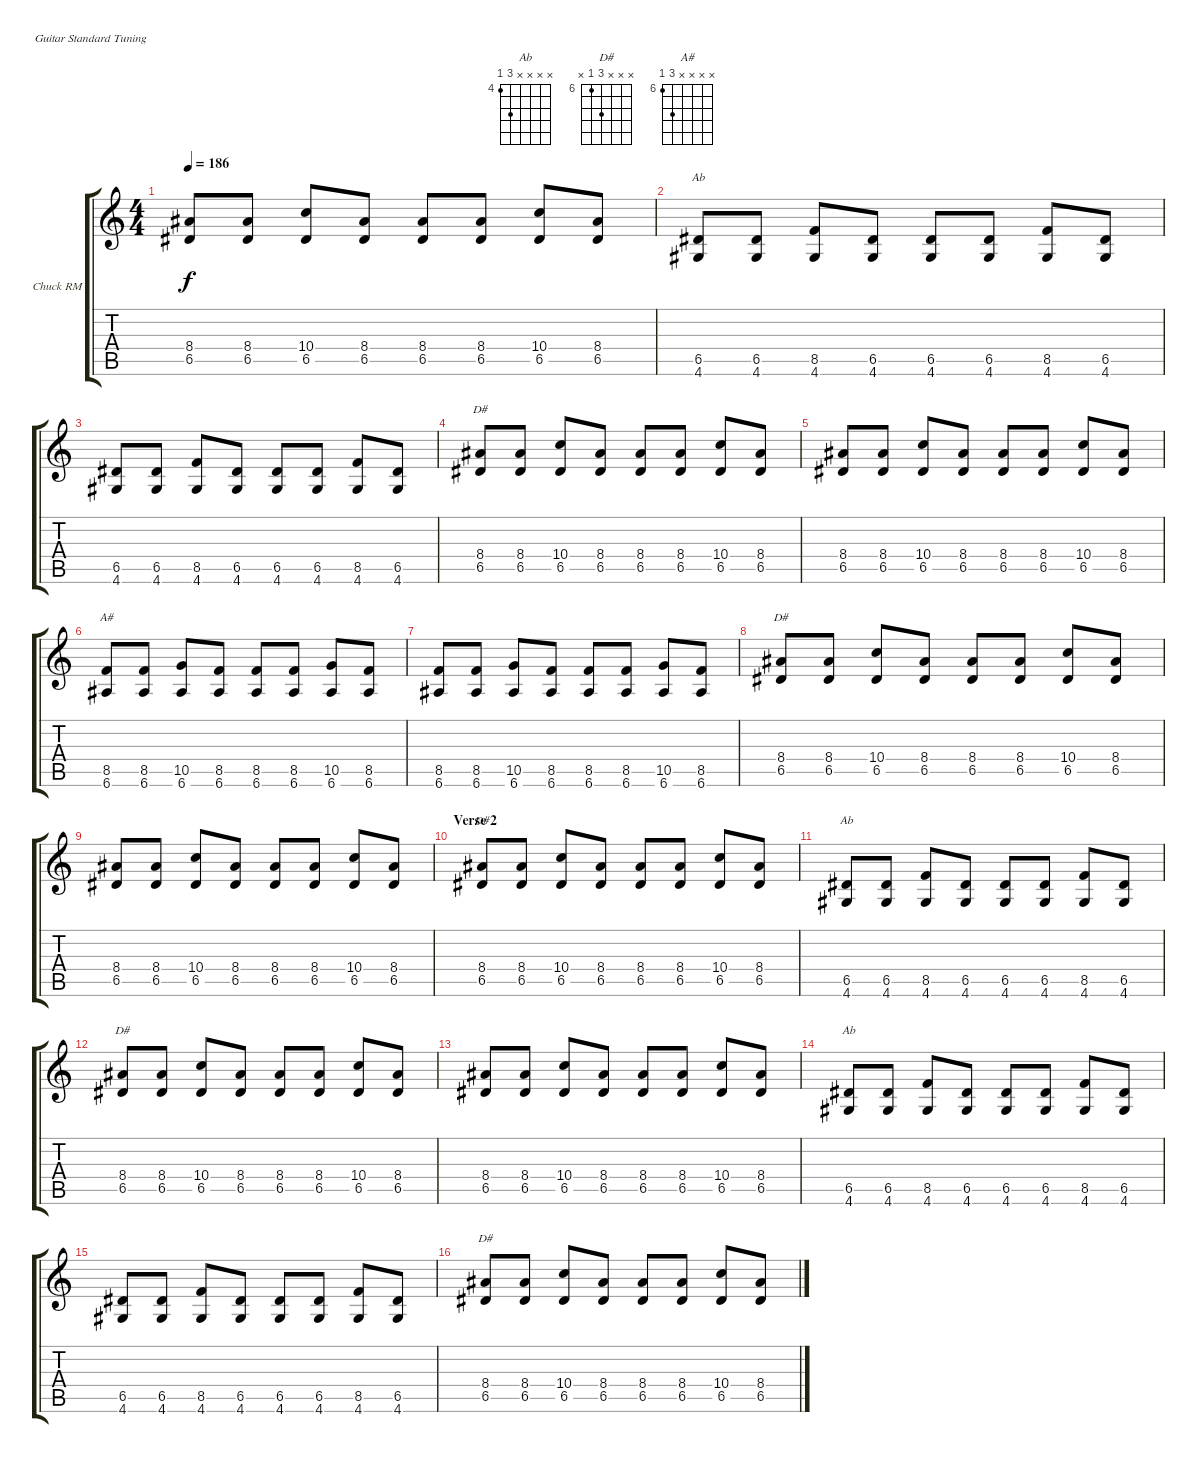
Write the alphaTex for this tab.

\defaultSystemsLayout 4
\bracketExtendMode groupsimilarinstruments
\firstSystemTrackNameOrientation horizontal
\otherSystemsTrackNameOrientation horizontal
\track ("Chuck Berry - Rhythm" "Chuck RM") {instrument electricguitarclean}
\staff {score tabs}
\tuning (E4 B3 G3 D3 A2 E2)
\chord ("Ab" x x x x 6 4) {firstfret 4}
\chord ("D#" x x x 8 6 x) {firstfret 6}
\chord ("A#" x x x x 8 6) {firstfret 6}
\ts (4 4)
\tempo 186
\clef g2
\scale
0.333333
\ks c
(8.4 6.5).8{dy f} (8.4 6.5).8 (10.4 6.5).8 (8.4 6.5).8 (8.4 6.5).8 (8.4 6.5).8 (10.4 6.5).8 (8.4 6.5).8 |
\scale
0.333333 (6.5 4.6).8{ch "Ab"} (6.5 4.6).8 (8.5 4.6).8 (6.5 4.6).8 (6.5 4.6).8 (6.5 4.6).8 (8.5 4.6).8 (6.5 4.6).8 |
\scale
0.333333 (6.5 4.6).8 (6.5 4.6).8 (8.5 4.6).8 (6.5 4.6).8 (6.5 4.6).8 (6.5 4.6).8 (8.5 4.6).8 (6.5 4.6).8 |
\scale
0.333333 (8.4 6.5).8{ch "D#"} (8.4 6.5).8 (10.4 6.5).8 (8.4 6.5).8 (8.4 6.5).8 (8.4 6.5).8 (10.4 6.5).8 (8.4 6.5).8 |
\scale
0.333333 (8.4 6.5).8 (8.4 6.5).8 (10.4 6.5).8 (8.4 6.5).8 (8.4 6.5).8 (8.4 6.5).8 (10.4 6.5).8 (8.4 6.5).8 |
\scale
0.333333 (8.5 6.6).8{ch "A#"} (8.5 6.6).8 (10.5 6.6).8 (8.5 6.6).8 (8.5 6.6).8 (8.5 6.6).8 (10.5 6.6).8 (8.5 6.6).8 |
\scale
0.333333 (8.5 6.6).8 (8.5 6.6).8 (10.5 6.6).8 (8.5 6.6).8 (8.5 6.6).8 (8.5 6.6).8 (10.5 6.6).8 (8.5 6.6).8 |
\scale
0.333333 (8.4 6.5).8{ch "D#"} (8.4 6.5).8 (10.4 6.5).8 (8.4 6.5).8 (8.4 6.5).8 (8.4 6.5).8 (10.4 6.5).8 (8.4 6.5).8 |
\scale
0.333333 (8.4 6.5).8 (8.4 6.5).8 (10.4 6.5).8 (8.4 6.5).8 (8.4 6.5).8 (8.4 6.5).8 (10.4 6.5).8 (8.4 6.5).8 |
\section ("" "Verse 2")
\scale
0.333333 (8.4 6.5).8{ch "D#"} (8.4 6.5).8 (10.4 6.5).8 (8.4 6.5).8 (8.4 6.5).8 (8.4 6.5).8 (10.4 6.5).8 (8.4 6.5).8 |
\scale
0.333333 (6.5 4.6).8{ch "Ab"} (6.5 4.6).8 (8.5 4.6).8 (6.5 4.6).8 (6.5 4.6).8 (6.5 4.6).8 (8.5 4.6).8 (6.5 4.6).8 |
\scale
0.333333 (8.4 6.5).8{ch "D#"} (8.4 6.5).8 (10.4 6.5).8 (8.4 6.5).8 (8.4 6.5).8 (8.4 6.5).8 (10.4 6.5).8 (8.4 6.5).8 |
\scale
0.333333 (8.4 6.5).8 (8.4 6.5).8 (10.4 6.5).8 (8.4 6.5).8 (8.4 6.5).8 (8.4 6.5).8 (10.4 6.5).8 (8.4 6.5).8 |
\scale
0.333333 (6.5 4.6).8{ch "Ab"} (6.5 4.6).8 (8.5 4.6).8 (6.5 4.6).8 (6.5 4.6).8 (6.5 4.6).8 (8.5 4.6).8 (6.5 4.6).8 |
\scale
0.333333 (6.5 4.6).8 (6.5 4.6).8 (8.5 4.6).8 (6.5 4.6).8 (6.5 4.6).8 (6.5 4.6).8 (8.5 4.6).8 (6.5 4.6).8 |
\scale
0.333333 (8.4 6.5).8{ch "D#"} (8.4 6.5).8 (10.4 6.5).8 (8.4 6.5).8 (8.4 6.5).8 (8.4 6.5).8 (10.4 6.5).8 (8.4 6.5).8
